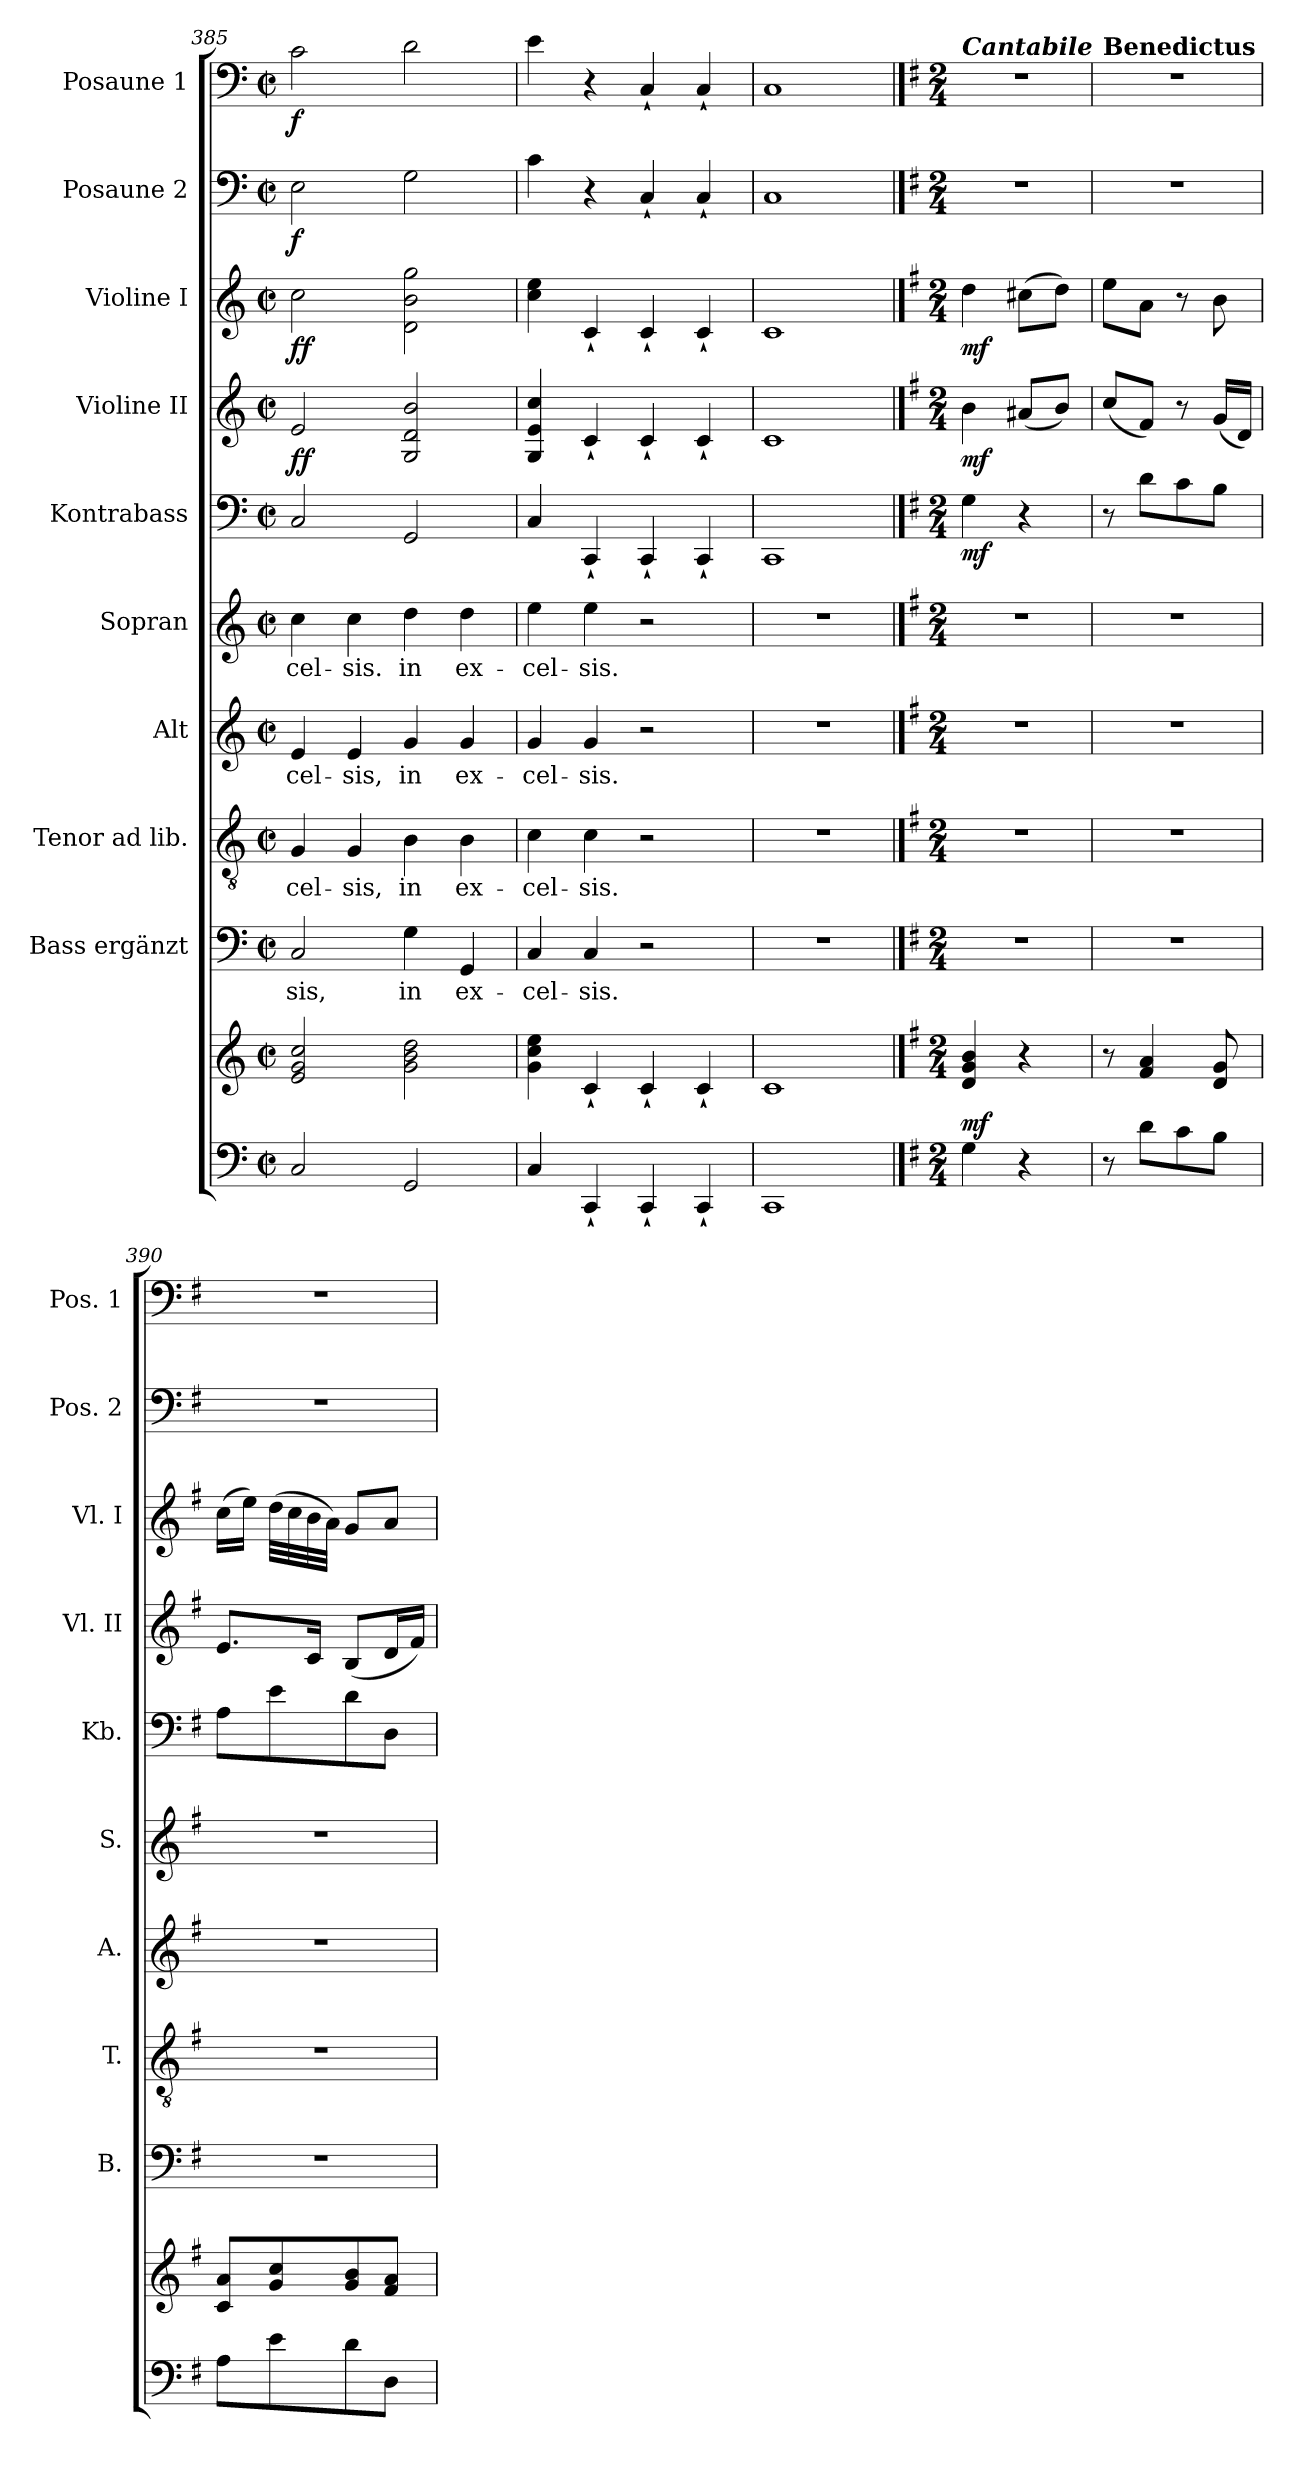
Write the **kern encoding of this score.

**kern	**kern	**dynam	**kern	**text	**kern	**text	**kern	**text	**kern	**text	**kern	**dynam	**kern	**dynam	**kern	**dynam	**kern	**dynam	**kern	**dynam
*part10	*part10	*part10	*part9	*part9	*part8	*part8	*part7	*part7	*part6	*part6	*part5	*part5	*part4	*part4	*part3	*part3	*part2	*part2	*part1	*part1
*staff11	*staff10	*staff10/11	*staff9	*staff9	*staff8	*staff8	*staff7	*staff7	*staff6	*staff6	*staff5	*staff5	*staff4	*staff4	*staff3	*staff3	*staff2	*staff2	*staff1	*staff1
*	*	*	*I"Bass ergänzt	*	*I"Tenor ad lib.	*	*I"Alt	*	*I"Sopran	*	*I"Kontrabass	*	*I"Violine II	*	*I"Violine I	*	*I"Posaune 2	*	*I"Posaune 1	*
*	*	*	*I'B.	*	*I'T.	*	*I'A.	*	*I'S.	*	*I'Kb.	*	*I'Vl. II	*	*I'Vl. I	*	*I'Pos. 2	*	*I'Pos. 1	*
*clefF4	*clefG2	*	*clefF4	*	*clefGv2	*	*clefG2	*	*clefG2	*	*clefF4	*	*clefG2	*	*clefG2	*	*clefF4	*	*clefF4	*
*	*	*	*	*	*	*	*	*	*	*	*ITrd7c12	*	*	*	*	*	*	*	*	*
*k[]	*k[]	*	*k[]	*	*k[]	*	*k[]	*	*k[]	*	*k[]	*	*k[]	*	*k[]	*	*k[]	*	*k[]	*
*C:	*C:	*	*C:	*	*C:	*	*C:	*	*C:	*	*C:	*	*C:	*	*C:	*	*C:	*	*C:	*
*M2/2	*M2/2	*	*M2/2	*	*M2/2	*	*M2/2	*	*M2/2	*	*M2/2	*	*M2/2	*	*M2/2	*	*M2/2	*	*M2/2	*
*met(c|)	*met(c|)	*	*met(c|)	*	*met(c|)	*	*met(c|)	*	*met(c|)	*	*met(c|)	*	*met(c|)	*	*met(c|)	*	*met(c|)	*	*met(c|)	*
=385	=385	=385	=385	=385	=385	=385	=385	=385	=385	=385	=385	=385	=385	=385	=385	=385	=385	=385	=385	=385
!	!	!	!	!LO:LY:b	!	!LO:LY:b	!	!LO:LY:b	!	!LO:LY:b	!	!	!	!LO:DY:b	!	!LO:DY:b	!	!LO:DY:b	!	!LO:DY:b
2C/	2e/ 2g/ 2cc/	.	2C/	-sis,	4G/	-cel-	4e/	-cel-	4cc\	-cel-	2CC/	.	2e/	ff	2cc\	ff	2E\	f	2c\	f
!	!	!	!	!	!	!LO:LY:b	!	!LO:LY:b	!	!LO:LY:b	!	!	!	!	!	!	!	!	!	!
.	.	.	.	.	4G/	-sis,	4e/	-sis,	4cc\	-sis.	.	.	.	.	.	.	.	.	.	.
!	!	!	!	!LO:LY:b	!	!LO:LY:b	!	!LO:LY:b	!	!LO:LY:b	!	!	!	!	!	!	!	!	!	!
2GG/	2g\ 2b\ 2dd\	.	4G\	in	4B\	in	4g/	in	4dd\	in	2GGG/	.	2G/ 2d/ 2b/	.	2d\ 2b\ 2gg\	.	2G\	.	2d\	.
!	!	!	!	!LO:LY:b	!	!LO:LY:b	!	!LO:LY:b	!	!LO:LY:b	!	!	!	!	!	!	!	!	!	!
.	.	.	4GG/	ex-	4B\	ex-	4g/	ex-	4dd\	ex-	.	.	.	.	.	.	.	.	.	.
=386	=386	=386	=386	=386	=386	=386	=386	=386	=386	=386	=386	=386	=386	=386	=386	=386	=386	=386	=386	=386
!	!	!	!	!LO:LY:b	!	!LO:LY:b	!	!LO:LY:b	!	!LO:LY:b	!	!	!	!	!	!	!	!	!	!
4C/	4g\ 4cc\ 4ee\	.	4C/	-cel-	4c\	-cel-	4g/	-cel-	4ee\	-cel-	4CC/	.	4G/ 4e/ 4cc/	.	4cc\ 4ee\	.	4c\	.	4e\	.
!	!	!	!	!LO:LY:b	!	!LO:LY:b	!	!LO:LY:b	!	!LO:LY:b	!	!	!	!	!	!	!	!	!	!
4CC`</	4c`</	.	4C/	-sis.	4c\	-sis.	4g/	-sis.	4ee\	-sis.	4CCC`</	.	4c`</	.	4c`</	.	4r	.	4r	.
4CC`</	4c`</	.	2r	.	2r	.	2r	.	2r	.	4CCC`</	.	4c`</	.	4c`</	.	4C`</	.	4C`</	.
4CC`</	4c`</	.	.	.	.	.	.	.	.	.	4CCC`</	.	4c`</	.	4c`</	.	4C`</	.	4C`</	.
=387	=387	=387	=387	=387	=387	=387	=387	=387	=387	=387	=387	=387	=387	=387	=387	=387	=387	=387	=387	=387
1CC	1c	.	1r	.	1r	.	1r	.	1r	.	1CCC	.	1c	.	1c	.	1C	.	1C	.
!!LO:PB:g=z
==388	==388	==388	==388	==388	==388	==388	==388	==388	==388	==388	==388	==388	==388	==388	==388	==388	==388	==388	==388	==388
*k[f#]	*k[f#]	*	*k[f#]	*	*k[f#]	*	*k[f#]	*	*k[f#]	*	*k[f#]	*	*k[f#]	*	*k[f#]	*	*k[f#]	*	*k[f#]	*
*G:	*G:	*	*G:	*	*G:	*	*G:	*	*G:	*	*G:	*	*G:	*	*G:	*	*G:	*	*G:	*
*M2/4	*M2/4	*	*M2/4	*	*M2/4	*	*M2/4	*	*M2/4	*	*M2/4	*	*M2/4	*	*M2/4	*	*M2/4	*	*M2/4	*
!	!	!	!	!	!	!	!	!	!	!	!	!	!	!	!	!	!	!	!LO:TX:a:Bi:t=Cantabile	!
!	!	!LO:DY:a=2	!	!	!	!	!	!	!	!	!	!LO:DY:b	!	!LO:DY:b	!	!LO:DY:b	!	!	!	!
4G\	4d/ 4g/ 4b/	mf	2r	.	2r	.	2r	.	2r	.	4GG\	mf	4b\	mf	4dd\	mf	2r	.	2r	.
4r	4r	.	.	.	.	.	.	.	.	.	4r	.	(<8a#X/L	.	(>8cc#X\L	.	.	.	.	.
.	.	.	.	.	.	.	.	.	.	.	.	.	8b/J)	.	8dd\J)	.	.	.	.	.
=389	=389	=389	=389	=389	=389	=389	=389	=389	=389	=389	=389	=389	=389	=389	=389	=389	=389	=389	=389	=389
!	!	!	!	!	!	!	!	!	!	!	!	!	!	!	!	!	!	!	!LO:TX:a:B:t=Benedictus	!
8r	8r	.	2r	.	2r	.	2r	.	2r	.	8r	.	(<8cc/L	.	8ee\L	.	2r	.	2r	.
8d\L	4f#/ 4a/	.	.	.	.	.	.	.	.	.	8D\L	.	8f#/J)	.	8a\J	.	.	.	.	.
8c\	.	.	.	.	.	.	.	.	.	.	8C\	.	8r	.	8r	.	.	.	.	.
8B\J	8d/ 8g/	.	.	.	.	.	.	.	.	.	8BB\J	.	(<16g/LL	.	8b\	.	.	.	.	.
.	.	.	.	.	.	.	.	.	.	.	.	.	16d/JJ)	.	.	.	.	.	.	.
=390	=390	=390	=390	=390	=390	=390	=390	=390	=390	=390	=390	=390	=390	=390	=390	=390	=390	=390	=390	=390
8A\L	8c/ 8a/L	.	2r	.	2r	.	2r	.	2r	.	8AA\L	.	8.e/L	.	(>16cc\LL	.	2r	.	2r	.
.	.	.	.	.	.	.	.	.	.	.	.	.	.	.	16ee\JJ)	.	.	.	.	.
8e\	8g/ 8cc/	.	.	.	.	.	.	.	.	.	8E\	.	.	.	(>32dd\LLL	.	.	.	.	.
.	.	.	.	.	.	.	.	.	.	.	.	.	.	.	32cc\	.	.	.	.	.
.	.	.	.	.	.	.	.	.	.	.	.	.	16c/Jk	.	32b\	.	.	.	.	.
.	.	.	.	.	.	.	.	.	.	.	.	.	.	.	32a\JJJ)	.	.	.	.	.
8d\	8g/ 8b/	.	.	.	.	.	.	.	.	.	8D\	.	(<8B/L	.	8g/L	.	.	.	.	.
8D\J	8f#/ 8a/J	.	.	.	.	.	.	.	.	.	8DD\J	.	16d/L	.	8a/J	.	.	.	.	.
.	.	.	.	.	.	.	.	.	.	.	.	.	16f#/JJ)	.	.	.	.	.	.	.
=	=	=	=	=	=	=	=	=	=	=	=	=	=	=	=	=	=	=	=	=
*-	*-	*-	*-	*-	*-	*-	*-	*-	*-	*-	*-	*-	*-	*-	*-	*-	*-	*-	*-	*-
